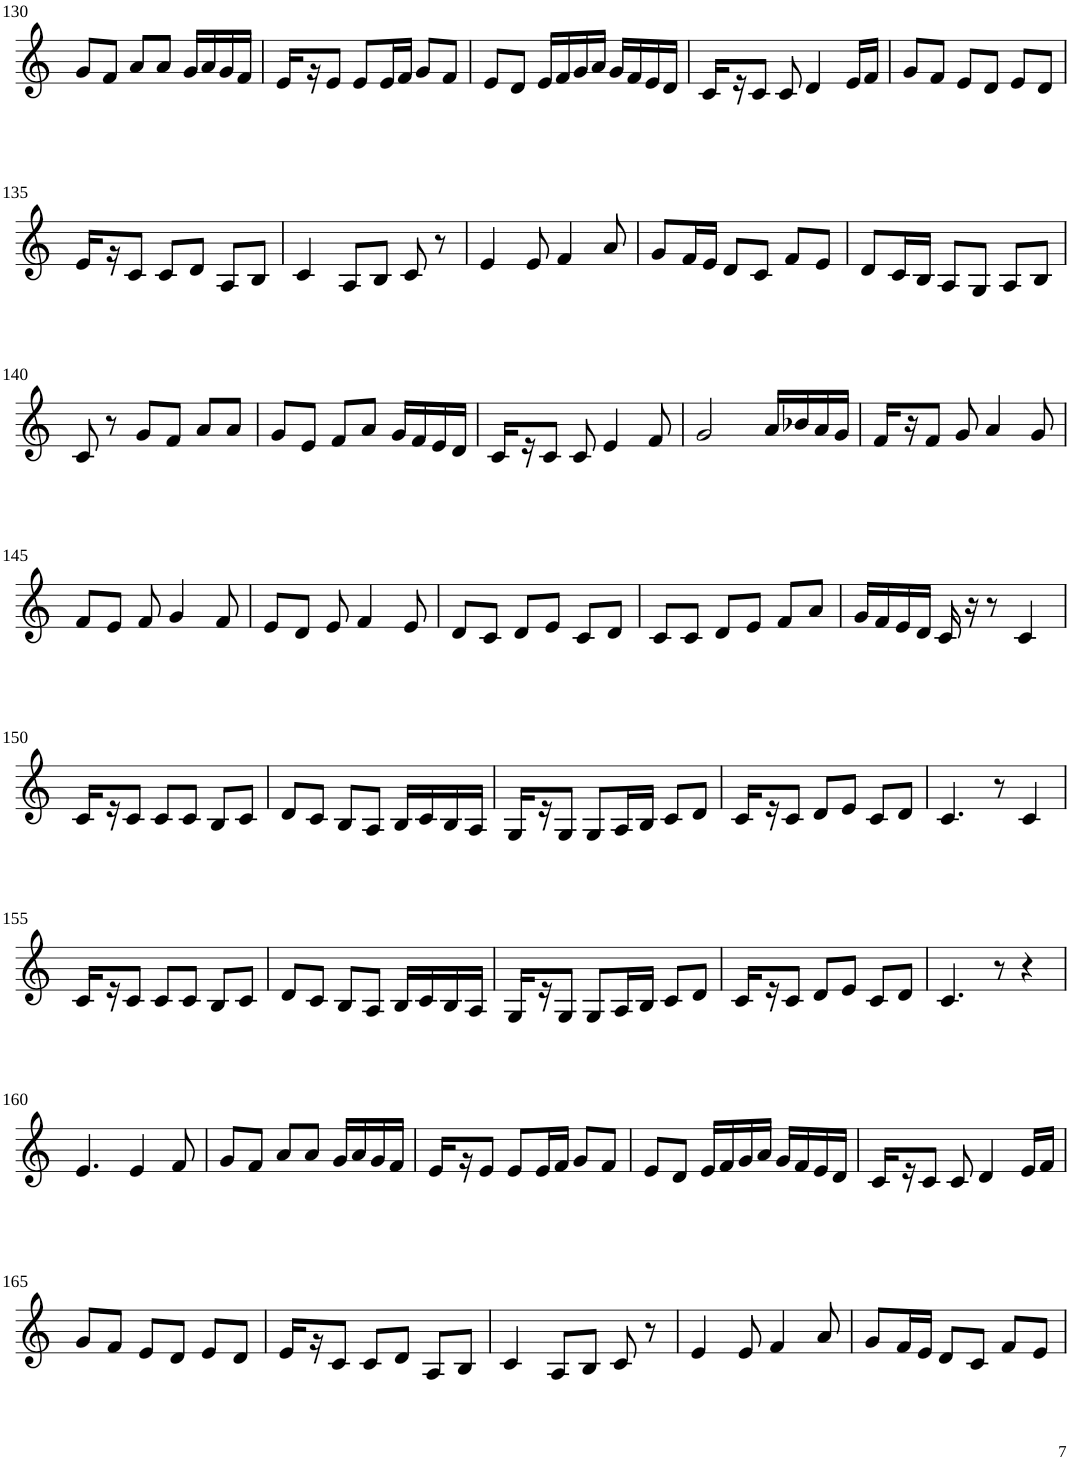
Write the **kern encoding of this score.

**kern
*part1
*staff1
*I"Violin
!!LO:PB:g=z
*clefG2
*k[]
*M3/4
=130
8g/L
8f/J
8a/L
8a/J
16g/LL
16a/
16g/
16f/JJ
=131
16e/LL
16r
8e/J
8e/L
16e/L
16f/JJ
8g/L
8f/J
=132
8e/L
8d/J
16e/LL
16f/
16g/
16a/JJ
16g/LL
16f/
16e/
16d/JJ
=133
16c/LL
16r
8c/J
8c/
4d/
16e/LL
16f/JJ
=134
8g/L
8f/J
8e/L
8d/J
8e/L
8d/J
!!LO:LB:g=z
=135
16e/LL
16r
8c/J
8c/L
8d/J
8A/L
8B/J
=136
4c/
8A/L
8B/J
8c/
8r
=137
4e/
8e/
4f/
8a/
=138
8g/L
16f/L
16e/JJ
8d/L
8c/J
8f/L
8e/J
=139
8d/L
16c/L
16B/JJ
8A/L
8G/J
8A/L
8B/J
!!LO:LB:g=z
=140
8c/
8r
8g/L
8f/J
8a/L
8a/J
=141
8g/L
8e/J
8f/L
8a/J
16g/LL
16f/
16e/
16d/JJ
=142
16c/LL
16r
8c/J
8c/
4e/
8f/
=143
2g/
16a/LL
16b-X/
16a/
16g/JJ
=144
16f/LL
16r
8f/J
8g/
4a/
8g/
!!LO:LB:g=z
=145
8f/L
8e/J
8f/
4g/
8f/
=146
8e/L
8d/J
8e/
4f/
8e/
=147
8d/L
8c/J
8d/L
8e/J
8c/L
8d/J
=148
8c/L
8c/J
8d/L
8e/J
8f/L
8a/J
=149
16g/LL
16f/
16e/
16d/JJ
16c/
16r
8r
4c/
!!LO:LB:g=z
=150
16c/LL
16r
8c/J
8c/L
8c/J
8B/L
8c/J
=151
8d/L
8c/J
8B/L
8A/J
16B/LL
16c/
16B/
16A/JJ
=152
16G/LL
16r
8G/J
8G/L
16A/L
16B/JJ
8c/L
8d/J
=153
16c/LL
16r
8c/J
8d/L
8e/J
8c/L
8d/J
=154
4.c/
8r
4c/
!!LO:LB:g=z
=155
16c/LL
16r
8c/J
8c/L
8c/J
8B/L
8c/J
=156
8d/L
8c/J
8B/L
8A/J
16B/LL
16c/
16B/
16A/JJ
=157
16G/LL
16r
8G/J
8G/L
16A/L
16B/JJ
8c/L
8d/J
=158
16c/LL
16r
8c/J
8d/L
8e/J
8c/L
8d/J
=159
4.c/
8r
4r
!!LO:LB:g=z
=160
4.e/
4e/
8f/
=161
8g/L
8f/J
8a/L
8a/J
16g/LL
16a/
16g/
16f/JJ
=162
16e/LL
16r
8e/J
8e/L
16e/L
16f/JJ
8g/L
8f/J
=163
8e/L
8d/J
16e/LL
16f/
16g/
16a/JJ
16g/LL
16f/
16e/
16d/JJ
=164
16c/LL
16r
8c/J
8c/
4d/
16e/LL
16f/JJ
!!LO:LB:g=z
=165
8g/L
8f/J
8e/L
8d/J
8e/L
8d/J
=166
16e/LL
16r
8c/J
8c/L
8d/J
8A/L
8B/J
=167
4c/
8A/L
8B/J
8c/
8r
=168
4e/
8e/
4f/
8a/
=169
8g/L
16f/L
16e/JJ
8d/L
8c/J
8f/L
8e/J
=
*-
